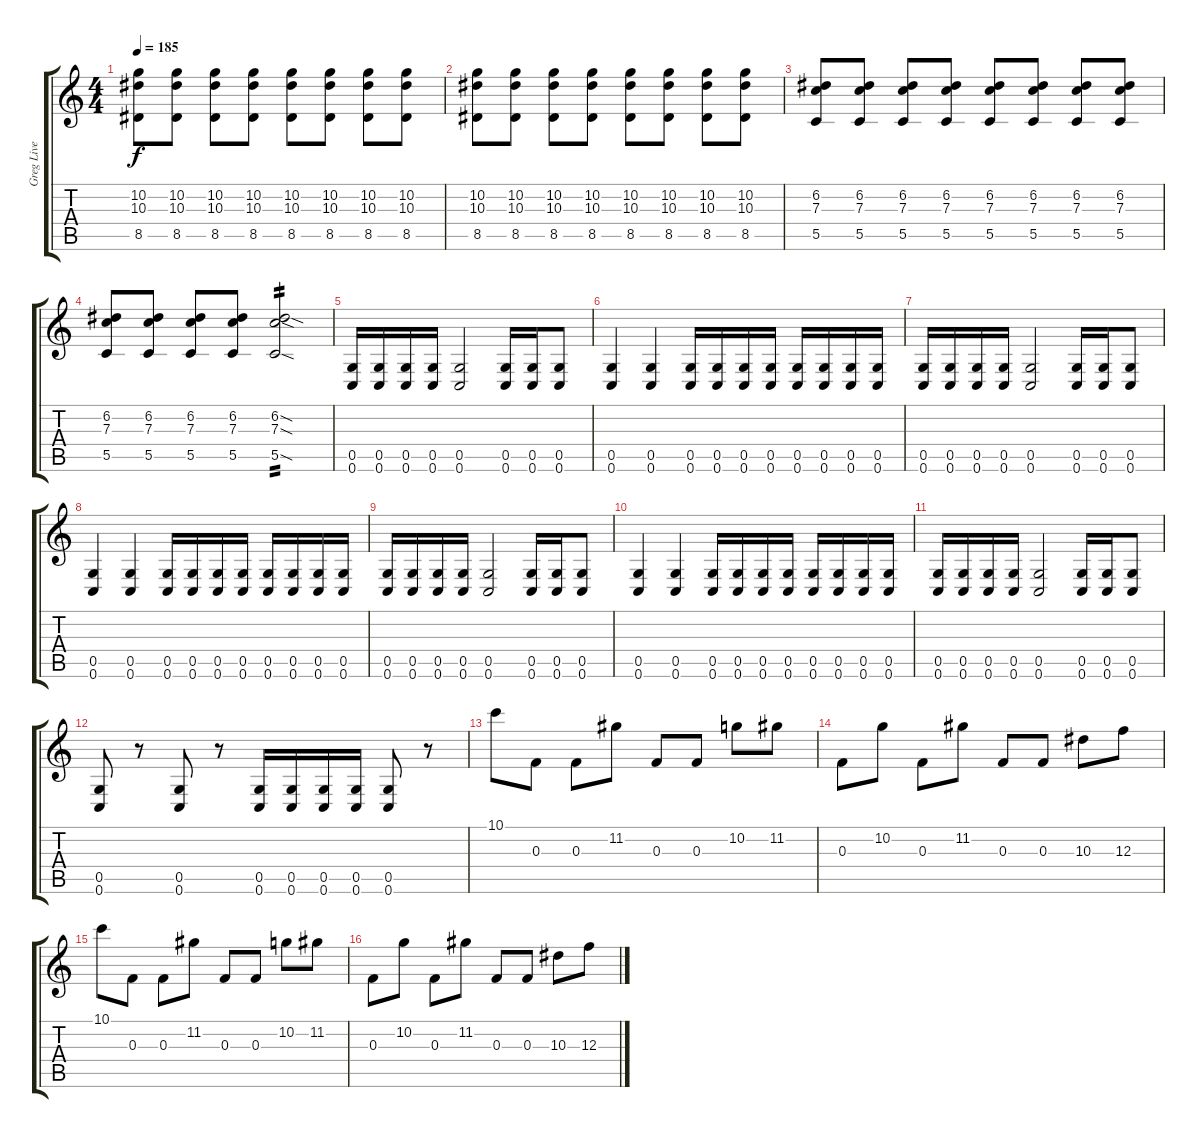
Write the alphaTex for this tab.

\track ("Greg Live" "Greg Live") {mute instrument distortionguitar}
\staff {score tabs}
\tuning (D4 A3 F3 C3 G2 C2) {hide}
\ts (4 4)
\tempo 185
\clef g2
\ks c
(10.2 10.3 8.5).8{dy f} (10.2 10.3 8.5).8 (10.2 10.3 8.5).8 (10.2 10.3 8.5).8 (10.2 10.3 8.5).8 (10.2 10.3 8.5).8 (10.2 10.3 8.5).8 (10.2 10.3 8.5).8 |
(10.2 10.3 8.5).8 (10.2 10.3 8.5).8 (10.2 10.3 8.5).8 (10.2 10.3 8.5).8 (10.2 10.3 8.5).8 (10.2 10.3 8.5).8 (10.2 10.3 8.5).8 (10.2 10.3 8.5).8 |
(6.2 7.3 5.5).8 (6.2 7.3 5.5).8 (6.2 7.3 5.5).8 (6.2 7.3 5.5).8 (6.2 7.3 5.5).8 (6.2 7.3 5.5).8 (6.2 7.3 5.5).8 (6.2 7.3 5.5).8 |
(6.2 7.3 5.5).8 (6.2 7.3 5.5).8 (6.2 7.3 5.5).8 (6.2 7.3 5.5).8 (6.2{sod} 7.3{sod} 5.5{sod}).2{tp 2} |
(0.5 0.6).16 (0.5 0.6).16 (0.5 0.6).16 (0.5 0.6).16 (0.5 0.6).2 (0.5 0.6).16 (0.5 0.6).16 (0.5 0.6).8 |
(0.5 0.6).4 (0.5 0.6).4 (0.5 0.6).16 (0.5 0.6).16 (0.5 0.6).16 (0.5 0.6).16 (0.5 0.6).16 (0.5 0.6).16 (0.5 0.6).16 (0.5 0.6).16 |
(0.5 0.6).16 (0.5 0.6).16 (0.5 0.6).16 (0.5 0.6).16 (0.5 0.6).2 (0.5 0.6).16 (0.5 0.6).16 (0.5 0.6).8 |
(0.5 0.6).4 (0.5 0.6).4 (0.5 0.6).16 (0.5 0.6).16 (0.5 0.6).16 (0.5 0.6).16 (0.5 0.6).16 (0.5 0.6).16 (0.5 0.6).16 (0.5 0.6).16 |
(0.5 0.6).16 (0.5 0.6).16 (0.5 0.6).16 (0.5 0.6).16 (0.5 0.6).2 (0.5 0.6).16 (0.5 0.6).16 (0.5 0.6).8 |
(0.5 0.6).4 (0.5 0.6).4 (0.5 0.6).16 (0.5 0.6).16 (0.5 0.6).16 (0.5 0.6).16 (0.5 0.6).16 (0.5 0.6).16 (0.5 0.6).16 (0.5 0.6).16 |
(0.5 0.6).16 (0.5 0.6).16 (0.5 0.6).16 (0.5 0.6).16 (0.5 0.6).2 (0.5 0.6).16 (0.5 0.6).16 (0.5 0.6).8 |
(0.5 0.6).8 r.8 (0.5 0.6).8 r.8 (0.5 0.6).16 (0.5 0.6).16 (0.5 0.6).16 (0.5 0.6).16 (0.5 0.6).8 r.8 |
10.1.8 0.3.8 0.3.8 11.2.8 0.3.8 0.3.8 10.2.8 11.2.8 |
0.3.8 10.2.8 0.3.8 11.2.8 0.3.8 0.3.8 10.3.8 12.3.8 |
10.1.8 0.3.8 0.3.8 11.2.8 0.3.8 0.3.8 10.2.8 11.2.8 |
0.3.8 10.2.8 0.3.8 11.2.8 0.3.8 0.3.8 10.3.8 12.3.8
